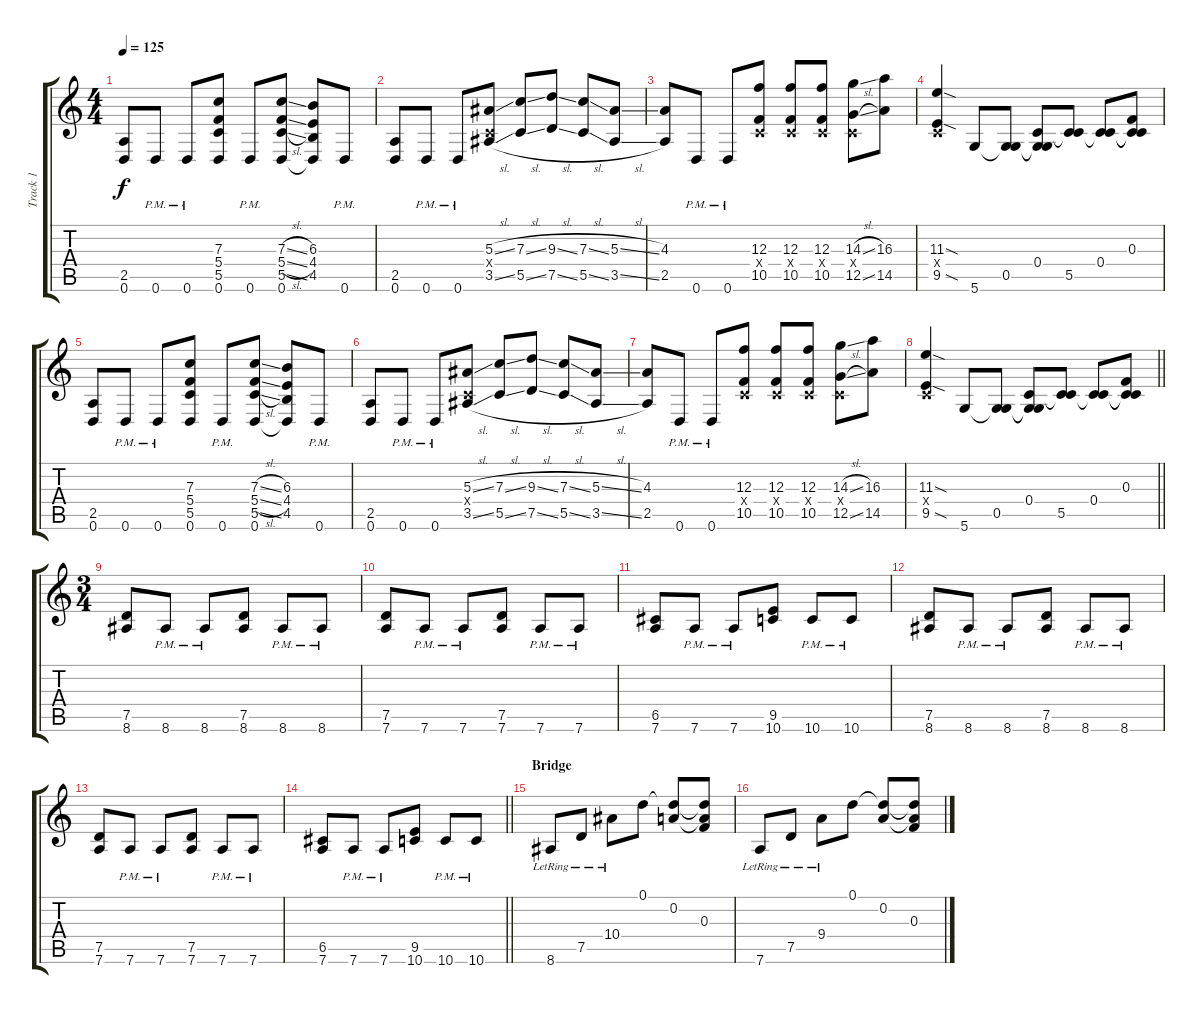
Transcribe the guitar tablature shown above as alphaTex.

\track ("Track 1" "Track 1") {instrument distortionguitar}
\staff {score tabs}
\tuning (D4 A3 F3 C3 G2 D2) {hide}
\ts (4 4)
\section ("" "")
\tempo 125
\clef g2
\ks c
(2.5 0.6).8{dy f} 0.6{pm}.8 0.6{pm}.8 (7.3 5.4 5.5 0.6).8 0.6{pm}.8 (7.3{sl} 5.4{sl} 5.5{sl} 0.6).8 (6.3 4.4 4.5 0.6{t}).8 0.6{pm}.8 |
(2.5 0.6).8 0.6{pm}.8 0.6{pm}.8 (5.3{sl} 0.4{x} 3.5{sl}).8 (7.3{sl} 5.5{sl}).8 (9.3{sl} 7.5{sl}).8 (7.3{sl} 5.5{sl}).8 (5.3{sl} 3.5{sl}).8 |
(4.3 2.5).8 0.6{pm}.8 0.6{pm}.8 (12.3 0.4{x} 10.5).8 (12.3 0.4{x} 10.5).8 (12.3 0.4{x} 10.5).8 (14.3{sl} 0.4{x} 12.5{sl}).8 (16.3 14.5).8 |
(11.3{sod} 0.4{x} 9.5{sod}).4 5.6.8 (0.5 5.6{t}).8 (0.4 0.5{t} 5.6{t}).8 (0.4{t} 5.5).8 (0.4 5.5{t}).8 (0.3 0.4{t} 5.5{t}).8 |
(2.5 0.6).8 0.6{pm}.8 0.6{pm}.8 (7.3 5.4 5.5 0.6).8 0.6{pm}.8 (7.3{sl} 5.4{sl} 5.5{sl} 0.6).8 (6.3 4.4 4.5 0.6{t}).8 0.6{pm}.8 |
(2.5 0.6).8 0.6{pm}.8 0.6{pm}.8 (5.3{sl} 0.4{x} 3.5{sl}).8 (7.3{sl} 5.5{sl}).8 (9.3{sl} 7.5{sl}).8 (7.3{sl} 5.5{sl}).8 (5.3{sl} 3.5{sl}).8 |
(4.3 2.5).8 0.6{pm}.8 0.6{pm}.8 (12.3 0.4{x} 10.5).8 (12.3 0.4{x} 10.5).8 (12.3 0.4{x} 10.5).8 (14.3{sl} 0.4{x} 12.5{sl}).8 (16.3 14.5).8 |
\barLineRight lightlight
(11.3{sod} 0.4{x} 9.5{sod}).4 5.6.8 (0.5 5.6{t}).8 (0.4 0.5{t} 5.6{t}).8 (0.4{t} 5.5).8 (0.4 5.5{t}).8 (0.3 0.4{t} 5.5{t}).8 |
\ts (3 4)
\section ("" "")
(7.5 8.6).8 8.6{pm}.8 8.6{pm}.8 (7.5 8.6).8 8.6{pm}.8 8.6{pm}.8 |
(7.5 7.6).8 7.6{pm}.8 7.6{pm}.8 (7.5 7.6).8 7.6{pm}.8 7.6{pm}.8 |
(6.5 7.6).8 7.6{pm}.8 7.6{pm}.8 (9.5 10.6).8 10.6{pm}.8 10.6{pm}.8 |
(7.5 8.6).8 8.6{pm}.8 8.6{pm}.8 (7.5 8.6).8 8.6{pm}.8 8.6{pm}.8 |
(7.5 7.6).8 7.6{pm}.8 7.6{pm}.8 (7.5 7.6).8 7.6{pm}.8 7.6{pm}.8 |
\barLineRight lightlight
(6.5 7.6).8 7.6{pm}.8 7.6{pm}.8 (9.5 10.6).8 10.6{pm}.8 10.6{pm}.8 |
\section ("" "Bridge")
8.6{lr}.8 7.5{lr}.8 10.4{lr}.8 0.1.8 (0.1{t} 0.2).8 (0.1{t} 0.2{t} 0.3).8 |
7.6{lr}.8 7.5{lr}.8 9.4{lr}.8 0.1.8 (0.1{t} 0.2).8 (0.1{t} 0.2{t} 0.3).8
